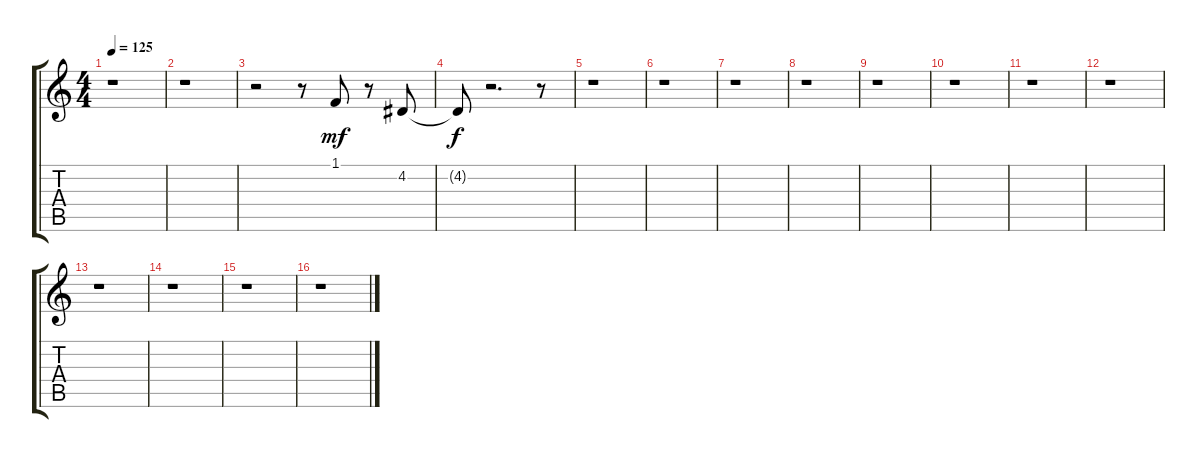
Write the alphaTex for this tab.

\track "" {instrument pad7halo}
\staff {score tabs}
\tuning (E4 B3 G3 D3 A2 E2) {hide}
\ts (4 4)
\tempo 125
\clef g2
\ks c
r.1{dy mp} |
r.1 |
r.2 r.8 1.1.8{dy mf} r.8 4.2.8 |
4.2{t}.8{dy f} r.2{d} r.8 |
r.1 |
r.1 |
r.1 |
r.1 |
r.1 |
r.1 |
r.1 |
r.1 |
r.1 |
r.1 |
r.1 |
r.1
